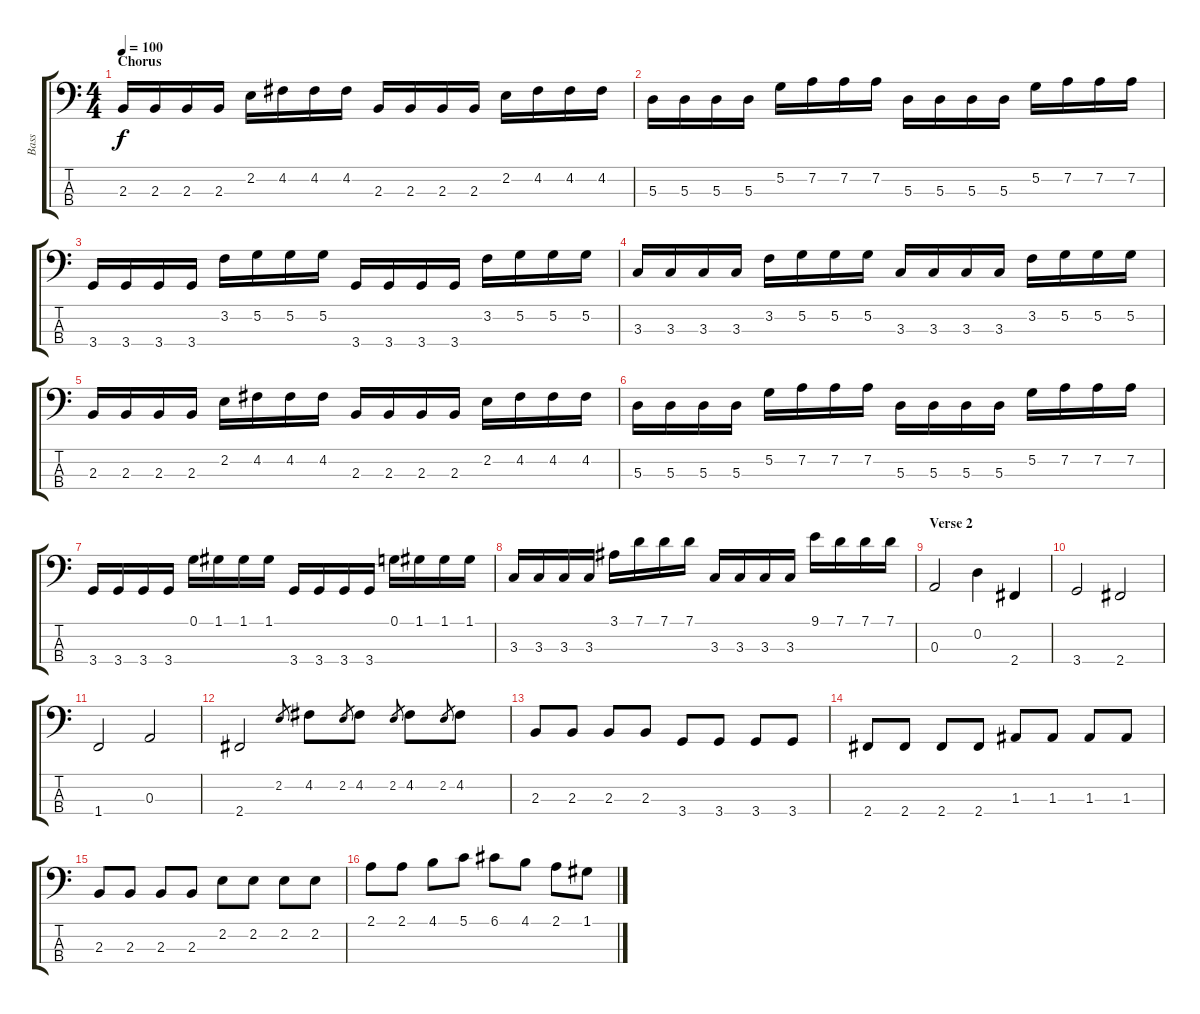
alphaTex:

\track ("Bass" "Bass") {instrument electricbassfinger}
\staff {score tabs}
\tuning (G2 D2 A1 E1) {hide}
\ts (4 4)
\section ("" "Chorus")
\tempo 100
\clef f4
\ks c
2.3.16{dy f instrument synthbass1} 2.3.16 2.3.16 2.3.16 2.2.16 4.2.16 4.2.16 4.2.16 2.3.16 2.3.16 2.3.16 2.3.16 2.2.16 4.2.16 4.2.16 4.2.16 |
5.3.16 5.3.16 5.3.16 5.3.16 5.2.16 7.2.16 7.2.16 7.2.16 5.3.16 5.3.16 5.3.16 5.3.16 5.2.16 7.2.16 7.2.16 7.2.16 |
3.4.16 3.4.16 3.4.16 3.4.16 3.2.16 5.2.16 5.2.16 5.2.16 3.4.16 3.4.16 3.4.16 3.4.16 3.2.16 5.2.16 5.2.16 5.2.16 |
3.3.16 3.3.16 3.3.16 3.3.16 3.2.16 5.2.16 5.2.16 5.2.16 3.3.16 3.3.16 3.3.16 3.3.16 3.2.16 5.2.16 5.2.16 5.2.16 |
2.3.16 2.3.16 2.3.16 2.3.16 2.2.16 4.2.16 4.2.16 4.2.16 2.3.16 2.3.16 2.3.16 2.3.16 2.2.16 4.2.16 4.2.16 4.2.16 |
5.3.16 5.3.16 5.3.16 5.3.16 5.2.16 7.2.16 7.2.16 7.2.16 5.3.16 5.3.16 5.3.16 5.3.16 5.2.16 7.2.16 7.2.16 7.2.16 |
3.4.16 3.4.16 3.4.16 3.4.16 0.1.16 1.1.16 1.1.16 1.1.16 3.4.16 3.4.16 3.4.16 3.4.16 0.1.16 1.1.16 1.1.16 1.1.16 |
3.3.16 3.3.16 3.3.16 3.3.16 3.1.16 7.1.16 7.1.16 7.1.16 3.3.16 3.3.16 3.3.16 3.3.16 9.1.16 7.1.16 7.1.16 7.1.16 |
\section ("" "Verse 2")
0.3.2{instrument electricbassfinger} 0.2.4 2.4.4 |
3.4.2 2.4.2 |
1.4.2 0.3.2 |
2.4.2 2.2.8{gr} 4.2.8 2.2.8{gr} 4.2.8 2.2.8{gr} 4.2.8 2.2.8{gr} 4.2.8 |
2.3.8 2.3.8 2.3.8 2.3.8 3.4.8 3.4.8 3.4.8 3.4.8 |
2.4.8 2.4.8 2.4.8 2.4.8 1.3.8 1.3.8 1.3.8 1.3.8 |
2.3.8 2.3.8 2.3.8 2.3.8 2.2.8 2.2.8 2.2.8 2.2.8 |
2.1.8 2.1.8 4.1.8 5.1.8 6.1.8 4.1.8 2.1.8 1.1.8
